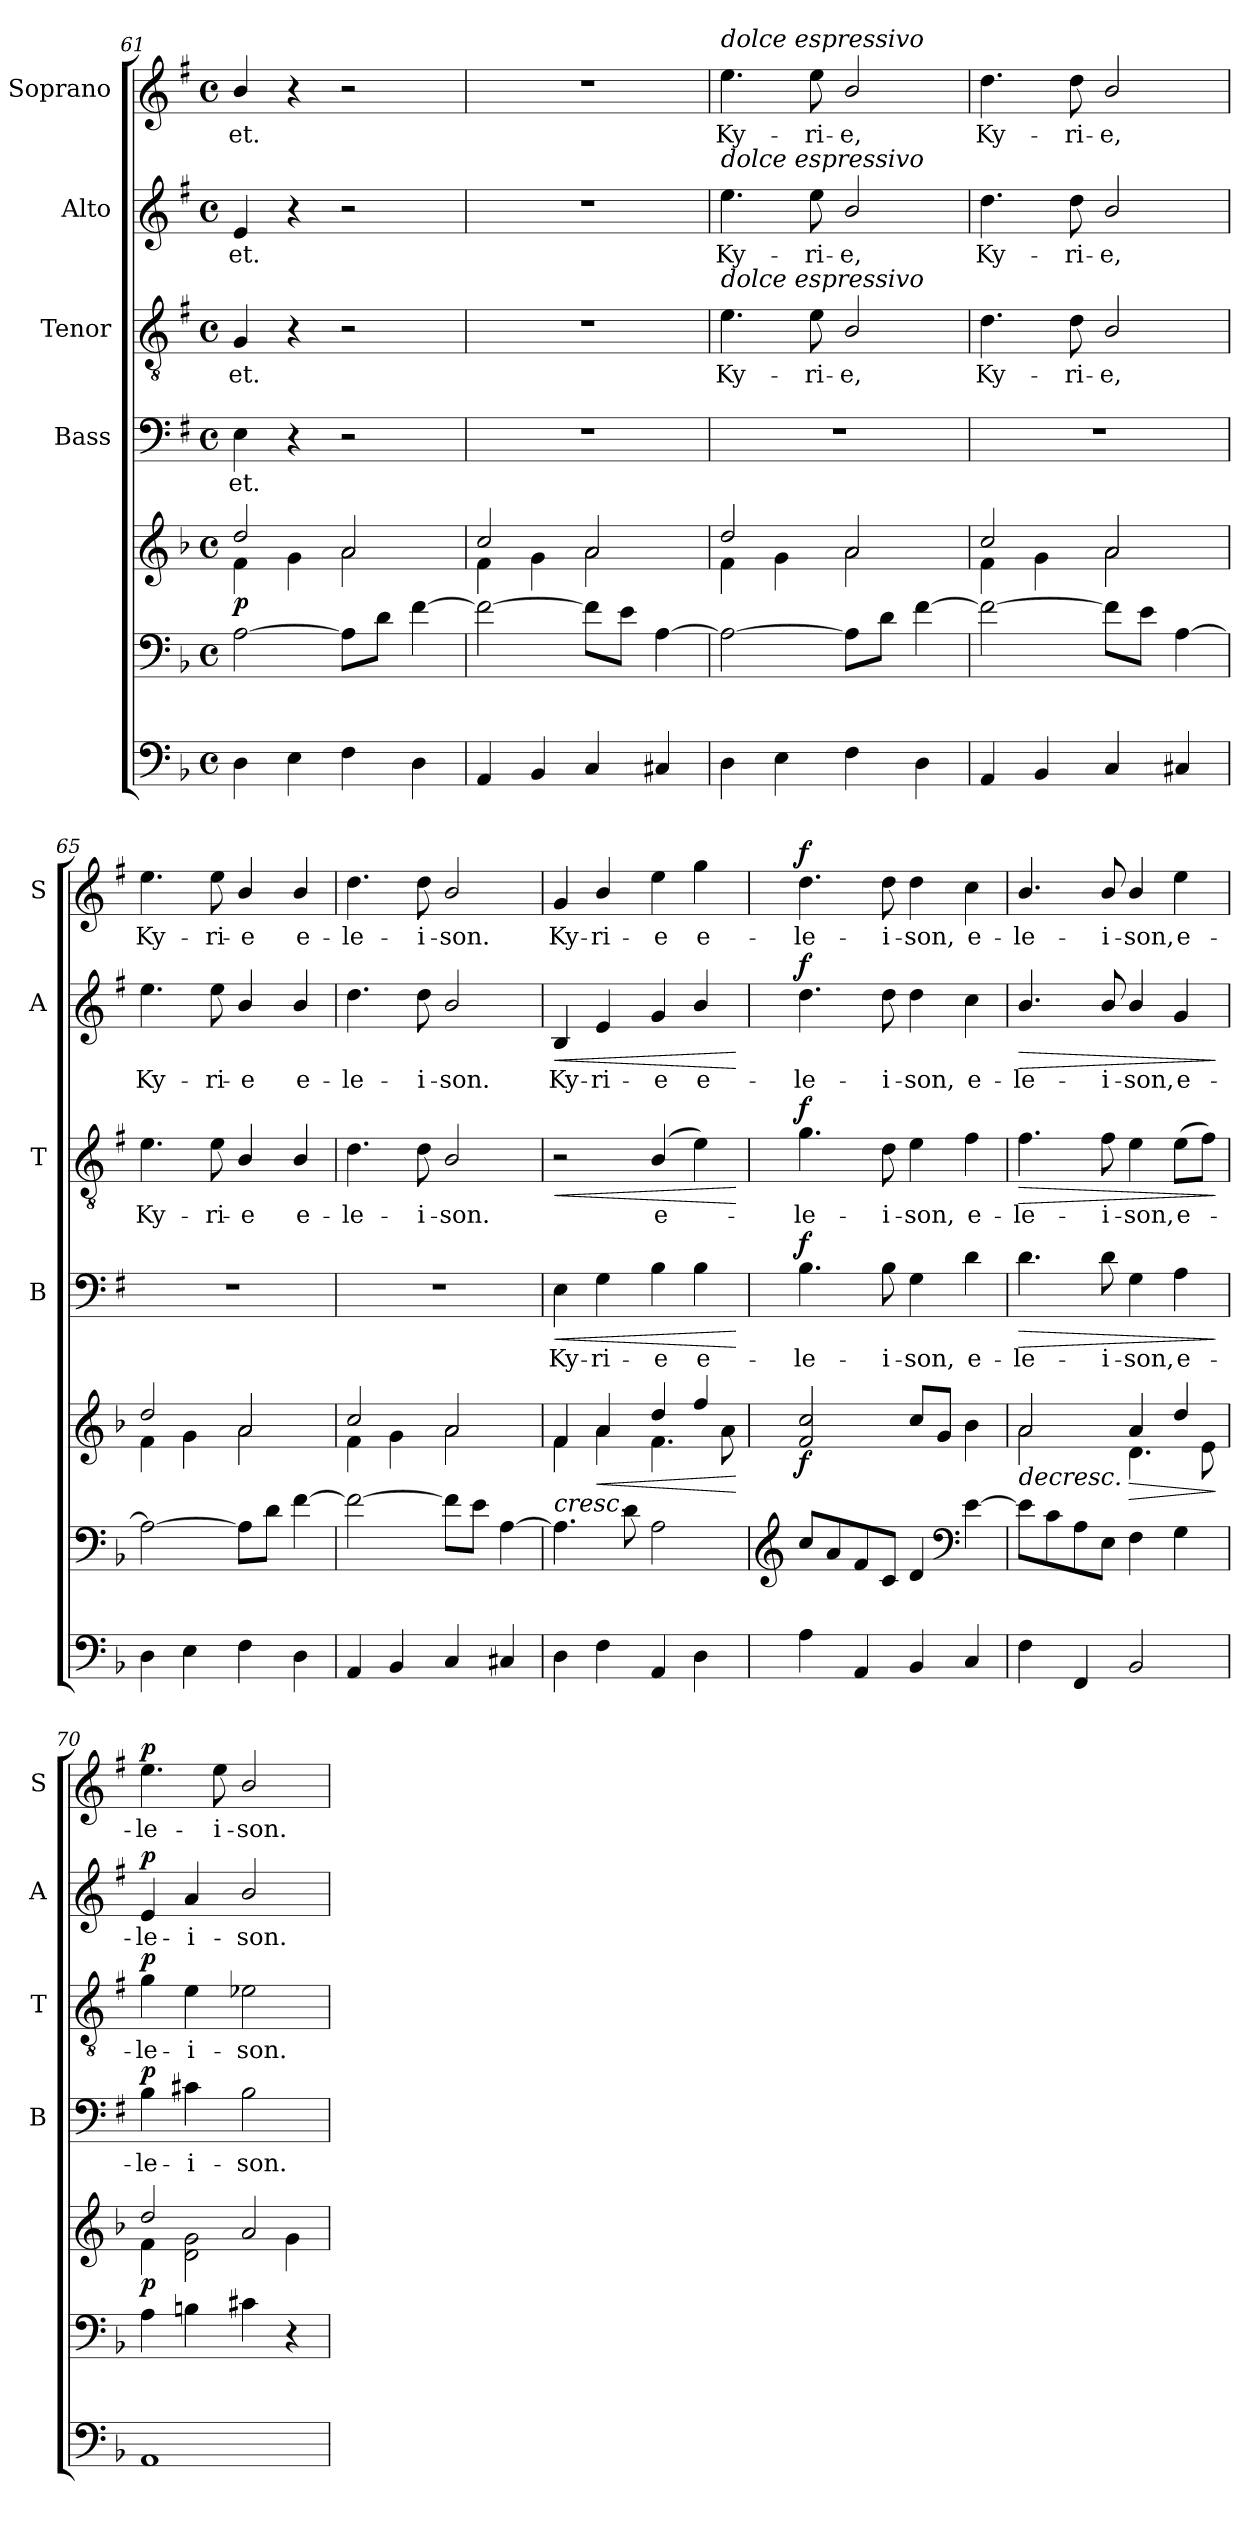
**kern	**kern	**kern	**dynam	**kern	**text	**dynam	**kern	**text	**dynam	**kern	**text	**dynam	**kern	**text	**dynam
*part6	*part5	*part5	*part5	*part4	*part4	*part4	*part3	*part3	*part3	*part2	*part2	*part2	*part1	*part1	*part1
*staff7	*staff6	*staff5	*staff5/6	*staff4	*staff4	*staff4	*staff3	*staff3	*staff3	*staff2	*staff2	*staff2	*staff1	*staff1	*staff1
*	*	*	*	*I"Bass	*	*	*I"Tenor	*	*	*I"Alto	*	*	*I"Soprano	*	*
*	*	*	*	*I'B	*	*	*I'T	*	*	*I'A	*	*	*I'S	*	*
*clefF4	*clefF4	*clefG2	*	*clefF4	*	*	*clefGv2	*	*	*clefG2	*	*	*clefG2	*	*
*	*	*	*	*ITrd1c2	*	*	*ITrd1c2	*	*	*ITrd1c2	*	*	*ITrd1c2	*	*
*k[b-]	*k[b-]	*k[b-]	*	*k[b-]	*	*	*k[b-]	*	*	*k[b-]	*	*	*k[b-]	*	*
*d:	*d:	*d:	*	*d:	*	*	*d:	*	*	*d:	*	*	*d:	*	*
*M4/4	*M4/4	*M4/4	*	*M4/4	*	*	*M4/4	*	*	*M4/4	*	*	*M4/4	*	*
*met(c)	*met(c)	*met(c)	*	*met(c)	*	*	*met(c)	*	*	*met(c)	*	*	*met(c)	*	*
=61	=61	=61	=61	=61	=61	=61	=61	=61	=61	=61	=61	=61	=61	=61	=61
*	*	*^	*	*	*	*	*	*	*	*	*	*	*	*	*
!	!	!	!	!LO:DY:b	!	!	!	!	!	!	!	!	!	!	!	!
4D\	[2A\	2dd/	4f\	p	4D\	-et.	.	4F/	-et.	.	4d/	-et.	.	4a/	-et.	.
4E\	.	.	4g\	.	4r	.	.	4r	.	.	4r	.	.	4r	.	.
4F\	8A\L]	2a/	2a\	.	2r	.	.	2r	.	.	2r	.	.	2r	.	.
.	8d\J	.	.	.	.	.	.	.	.	.	.	.	.	.	.	.
4D\	[4f\	.	.	.	.	.	.	.	.	.	.	.	.	.	.	.
!!LO:PB:g=z
=62	=62	=62	=62	=62	=62	=62	=62	=62	=62	=62	=62	=62	=62	=62	=62	=62
4AA/	2f\_	2cc/	4f\	.	1r	.	.	1r	.	.	1r	.	.	1r	.	.
4BB-/	.	.	4g\	.	.	.	.	.	.	.	.	.	.	.	.	.
4C/	8f\L]	2a/	2a\	.	.	.	.	.	.	.	.	.	.	.	.	.
.	8e\J	.	.	.	.	.	.	.	.	.	.	.	.	.	.	.
4C#X/	[4A\	.	.	.	.	.	.	.	.	.	.	.	.	.	.	.
=63	=63	=63	=63	=63	=63	=63	=63	=63	=63	=63	=63	=63	=63	=63	=63	=63
!	!	!	!	!	!	!	!	!	!	!	!	!	!	!LO:TX:a:i:t=dolce espressivo	!	!
!	!	!	!	!	!	!	!	!	!	!	!LO:TX:a:i:t=dolce espressivo	!	!	!	!	!
!	!	!	!	!	!	!	!	!LO:TX:a:i:t=dolce espressivo	!	!	!	!	!	!	!	!
4D\	2A\_	2dd/	4f\	.	1r	.	.	4.d\	Ky-	.	4.dd\	Ky-	.	4.dd\	Ky-	.
4E\	.	.	4g\	.	.	.	.	.	.	.	.	.	.	.	.	.
.	.	.	.	.	.	.	.	8d\	-ri-	.	8dd\	-ri-	.	8dd\	-ri-	.
4F\	8A\L]	2a/	2a\	.	.	.	.	2A/	-e,	.	2a/	-e,	.	2a/	-e,	.
.	8d\J	.	.	.	.	.	.	.	.	.	.	.	.	.	.	.
4D\	[4f\	.	.	.	.	.	.	.	.	.	.	.	.	.	.	.
=64	=64	=64	=64	=64	=64	=64	=64	=64	=64	=64	=64	=64	=64	=64	=64	=64
4AA/	2f\_	2cc/	4f\	.	1r	.	.	4.c\	Ky-	.	4.cc\	Ky-	.	4.cc\	Ky-	.
4BB-/	.	.	4g\	.	.	.	.	.	.	.	.	.	.	.	.	.
.	.	.	.	.	.	.	.	8c\	-ri-	.	8cc\	-ri-	.	8cc\	-ri-	.
4C/	8f\L]	2a/	2a\	.	.	.	.	2A/	-e,	.	2a/	-e,	.	2a/	-e,	.
.	8e\J	.	.	.	.	.	.	.	.	.	.	.	.	.	.	.
4C#X/	[4A\	.	.	.	.	.	.	.	.	.	.	.	.	.	.	.
=65	=65	=65	=65	=65	=65	=65	=65	=65	=65	=65	=65	=65	=65	=65	=65	=65
4D\	2A\_	2dd/	4f\	.	1r	.	.	4.d\	Ky-	.	4.dd\	Ky-	.	4.dd\	Ky-	.
4E\	.	.	4g\	.	.	.	.	.	.	.	.	.	.	.	.	.
.	.	.	.	.	.	.	.	8d\	-ri-	.	8dd\	-ri-	.	8dd\	-ri-	.
4F\	8A\L]	2a/	2a\	.	.	.	.	4A/	-e	.	4a/	-e	.	4a/	-e	.
.	8d\J	.	.	.	.	.	.	.	.	.	.	.	.	.	.	.
4D\	[4f\	.	.	.	.	.	.	4A/	e-	.	4a/	e-	.	4a/	e-	.
=66	=66	=66	=66	=66	=66	=66	=66	=66	=66	=66	=66	=66	=66	=66	=66	=66
4AA/	2f\_	2cc/	4f\	.	1r	.	.	4.c\	-le-	.	4.cc\	-le-	.	4.cc\	-le-	.
4BB-/	.	.	4g\	.	.	.	.	.	.	.	.	.	.	.	.	.
.	.	.	.	.	.	.	.	8c\	-i-	.	8cc\	-i-	.	8cc\	-i-	.
4C/	8f\L]	2a/	2a\	.	.	.	.	2A/	-son.	.	2a/	-son.	.	2a/	-son.	.
.	8e\J	.	.	.	.	.	.	.	.	.	.	.	.	.	.	.
4C#X/	[4A\	.	.	.	.	.	.	.	.	.	.	.	.	.	.	.
=67	=67	=67	=67	=67	=67	=67	=67	=67	=67	=67	=67	=67	=67	=67	=67	=67
!	!	!	!	!LO:HP:b	!	!	!LO:HP:b	!	!	!LO:HP:b	!	!	!LO:HP:b	!	!	!
4D\	4.A\]	4f/	4f\	<	4D\	Ky-	<	2r	.	<	4A/	Ky-	<	4f/	Ky-	.
!	!	!	!	!LO:HP:b	!	!	!	!	!	!	!	!	!	!	!	!
4F\	.	4a/	4a\	<	4F\	-ri-	.	.	.	.	4d/	-ri-	.	4a/	-ri-	.
.	8d\	.	.	.	.	.	.	.	.	.	.	.	.	.	.	.
4AA/	2A\	4dd/	4.f\	.	4A\	-e	.	(4A/	e-	.	4f/	-e	.	4dd\	-e	.
4D\	.	4ff/	.	.	4A\	e-	.	4d\)	.	.	4a/	e-	.	4ff\	e-	.
.	.	.	8a\	.	.	.	.	.	.	.	.	.	.	.	.	.
*	*	*v	*v	*	*	*	*	*	*	*	*	*	*	*	*	*
.	.	.	[ [	.	.	[	.	.	[	.	.	[	.	.	.
=68	=68	=68	=68	=68	=68	=68	=68	=68	=68	=68	=68	=68	=68	=68	=68
*	*clefG2	*	*	*	*	*	*	*	*	*	*	*	*	*	*
!	!	!	!LO:DY:b	!	!	!LO:DY:b	!	!	!LO:DY:b	!	!	!LO:DY:b	!	!	!LO:DY:b
4A\	8cc/L	2f/ 2cc/	f	4.A\	-le-	f	4.f\	-le-	f	4.cc\	-le-	f	4.cc\	-le-	f
.	8a/	.	.	.	.	.	.	.	.	.	.	.	.	.	.
4AA/	8f/	.	.	.	.	.	.	.	.	.	.	.	.	.	.
.	8c/J	.	.	8A\	-i-	.	8c\	-i-	.	8cc\	-i-	.	8cc\	-i-	.
4BB-/	4d/	8cc/L	.	4F\	-son,	.	4d\	-son,	.	4cc\	-son,	.	4cc\	-son,	.
.	.	8g/J	.	.	.	.	.	.	.	.	.	.	.	.	.
*	*clefF4	*	*	*	*	*	*	*	*	*	*	*	*	*	*
4C/	[4e\	4b-\	.	4c\	e-	.	4e\	e-	.	4b-\	e-	.	4b-\	e-	.
!!LO:LB:g=z
=69	=69	=69	=69	=69	=69	=69	=69	=69	=69	=69	=69	=69	=69	=69	=69
!	!	!	!LO:HP:b	!	!	!LO:HP:b	!	!	!LO:HP:b	!	!	!LO:HP:b	!	!	!
*	*	*^	*	*	*	*	*	*	*	*	*	*	*	*	*
4F\	8e\L]	2a/	2a\	>	4.c\	-le-	>	4.e\	-le-	>	4.a/	-le-	>	4.a/	-le-	.
.	8c\	.	.	.	.	.	.	.	.	.	.	.	.	.	.	.
4FF/	8A\	.	.	.	.	.	.	.	.	.	.	.	.	.	.	.
.	8E\J	.	.	.	8c\	-i-	.	8e\	-i-	.	8a/	-i-	.	8a/	-i-	.
!	!	!	!	!LO:HP:b	!	!	!	!	!	!	!	!	!	!	!	!
2BB-/	4F\	4a/	4.d\	>	4F\	-son,	.	4d\	-son,	.	4a/	-son,	.	4a/	-son,	.
.	4G\	4dd/	.	.	4G\	e-	.	(8d\L	e-	.	4f/	e-	.	4dd\	e-	.
.	.	.	8e\	.	.	.	.	8e\J)	.	.	.	.	.	.	.	.
*	*	*v	*v	*	*	*	*	*	*	*	*	*	*	*	*	*
.	.	.	] ]	.	.	]	.	.	]	.	.	]	.	.	.
=70	=70	=70	=70	=70	=70	=70	=70	=70	=70	=70	=70	=70	=70	=70	=70
*	*	*^	*	*	*	*	*	*	*	*	*	*	*	*	*
!	!	!	!	!LO:DY:b	!	!	!LO:DY:b	!	!	!LO:DY:b	!	!	!LO:DY:b	!	!	!LO:DY:b
1AA	4A\	2dd/	4f\	p	4A\	-le-	p	4f\	-le-	p	4d/	-le-	p	4.dd\	-le-	p
.	4Bn\	.	2d\ 2g\	.	4Bn\	-i-	.	4d\	-i-	.	4g/	-i-	.	.	.	.
.	.	.	.	.	.	.	.	.	.	.	.	.	.	8dd\	-i-	.
.	4c#X\	2a/	.	.	2A\	-son.	.	2d-X\	-son.	.	2a/	-son.	.	2a/	-son.	.
.	4r	.	4g\	.	.	.	.	.	.	.	.	.	.	.	.	.
*	*	*v	*v	*	*	*	*	*	*	*	*	*	*	*	*	*
=	=	=	=	=	=	=	=	=	=	=	=	=	=	=	=
*-	*-	*-	*-	*-	*-	*-	*-	*-	*-	*-	*-	*-	*-	*-	*-
